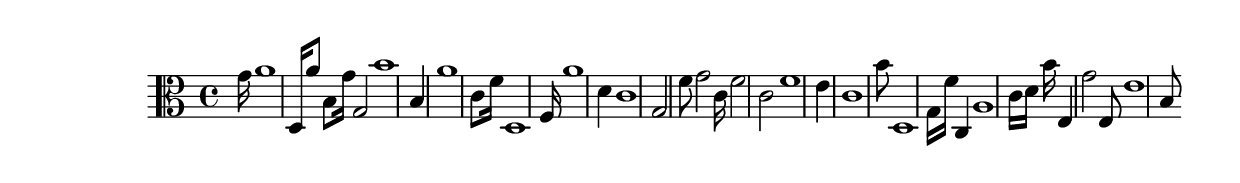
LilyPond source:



\version "2.24.4" 


\score{
  \new Staff{
    \new Voice \with { 

    \remove Note_heads_engraver 

    \consists Completion_heads_engraver 

    \remove Rest_engraver 

    \consists Completion_rest_engraver 

    } 

    

    \clef alto 

    \time 4/4 


    g'16
    a'1
    d16
    a'8
    b8
    g'16
    g2
    b'1
    b4
    a'1
    c'8
    f'16
    d1
    f16
    a'1
    d'4
    c'1
    g2
    f'8
    g'2
    c'16
    f'2
    c'2
    f'1
    e'4
    c'1
    b'8
    d1
    g16
    f'16
    c4
    a1
    c'16
    d'16
    b'16
    e4
    g'2
    e8
    e'1
    b8
}
}
